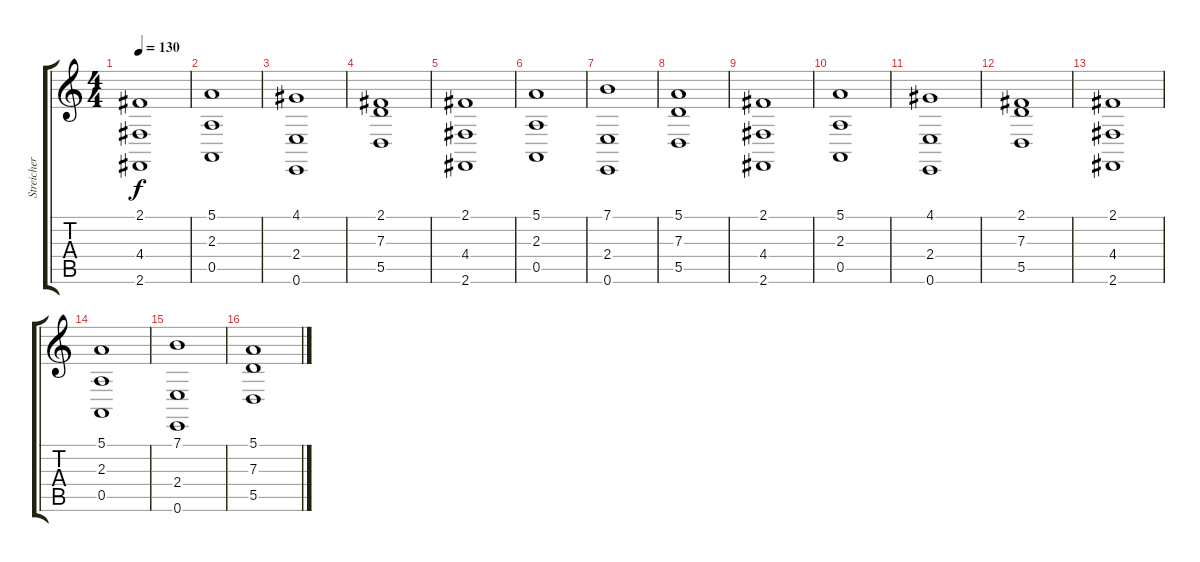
\track ("Streicher" "Streicher") {instrument synthstrings2}
\staff {score tabs}
\tuning (E4 B3 G3 D3 A2 E2) {hide}
\ts (4 4)
\tempo 130
\clef g2
\ks c
(2.1 4.4 2.6).1{dy f} |
(5.1 2.3 0.5).1 |
(4.1 2.4 0.6).1 |
(2.1 7.3 5.5).1 |
(2.1 4.4 2.6).1 |
(5.1 2.3 0.5).1 |
(7.1 2.4 0.6).1 |
(5.1 7.3 5.5).1 |
(2.1 4.4 2.6).1 |
(5.1 2.3 0.5).1 |
(4.1 2.4 0.6).1 |
(2.1 7.3 5.5).1 |
(2.1 4.4 2.6).1 |
(5.1 2.3 0.5).1 |
(7.1 2.4 0.6).1 |
(5.1 7.3 5.5).1
